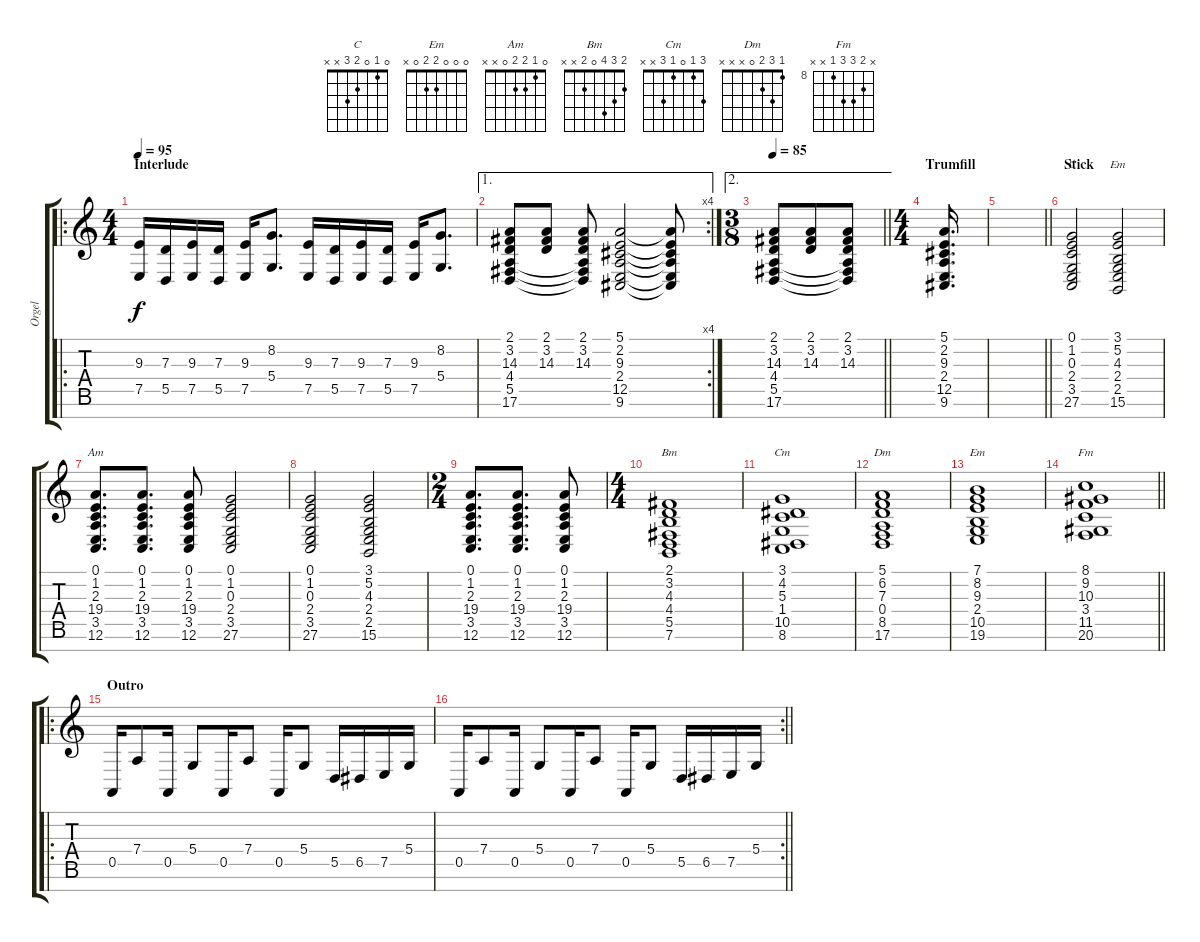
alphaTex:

\track ("Orgel" "Orgel") {instrument rockorgan}
\staff {score tabs}
\tuning (E4 B3 G3 D3 A2 E2 B1) {hide}
\chord ("C" 0 1 0 2 3 x x)
\chord ("Em" 3 5 4 2 x x x)
\chord ("Am" 0 1 2 2 0 x x)
\chord ("Bm" 2 3 4 0 2 x x)
\chord ("Cm" 3 1 0 1 3 x x)
\chord ("Dm" 1 3 2 0 x x x)
\chord ("Em" 0 0 0 2 2 0 x)
\chord ("Fm" x 9 10 10 8 x x) {firstfret 8}
\ro
\ts (4 4)
\section ("" "Interlude")
\tempo 95
\clef g2
\ks c
(9.3 7.5).16{dy f} (7.3 5.5).16 (9.3 7.5).16 (7.3 5.5).16 (9.3 7.5).16 (8.2 5.4).8{d} (9.3 7.5).16 (7.3 5.5).16 (9.3 7.5).16 (7.3 5.5).16 (9.3 7.5).16 (8.2 5.4).8{d} |
\ae 1
\rc 4
(2.1 3.2 14.3 4.4 5.5 17.6).8 (2.1 3.2 14.3).8 (2.1 3.2 14.3 4.4{t} 5.5{t} 17.6{t}).8 (5.1 2.2 9.3 2.4 12.5 9.6).2 (5.1{t} 2.2{t} 9.3{t} 2.4{t} 12.5{t} 9.6{t}).8 |
\ae 2
\ts (3 8)
\tempo 85
\barLineRight lightlight
(2.1 3.2 14.3 4.4 5.5 17.6).8 (2.1 3.2 14.3).8 (2.1 3.2 14.3 4.4{t} 5.5{t} 17.6{t}).8 |
\ts (4 4)
\section ("" "Trumfill")
(5.1 2.2 9.3 2.4 12.5 9.6).16{d} |
\barLineRight lightlight
|
\section ("" "Stick")
(0.1 1.2 0.3 2.4 3.5 27.6).2{ch "C"} (3.1 5.2 4.3 2.4 2.5 15.6).2{ch "Em"} |
(0.1 1.2 2.3 19.4 3.5 12.6).8{d ch "Am"} (0.1 1.2 2.3 19.4 3.5 12.6).8{d} (0.1 1.2 2.3 19.4 3.5 12.6).8 (0.1 1.2 0.3 2.4 3.5 27.6).2 |
(0.1 1.2 0.3 2.4 3.5 27.6).2 (3.1 5.2 4.3 2.4 2.5 15.6).2 |
\ts (2 4)
(0.1 1.2 2.3 19.4 3.5 12.6).8{d} (0.1 1.2 2.3 19.4 3.5 12.6).8{d} (0.1 1.2 2.3 19.4 3.5 12.6).8 |
\ts (4 4)
(2.1 3.2 4.3 4.4 5.5 7.6).1{ch "Bm"} |
(3.1 4.2 5.3 1.4 10.5 8.6).1{ch "Cm"} |
(5.1 6.2 7.3 0.4 8.5 17.6).1{ch "Dm"} |
(7.1 8.2 9.3 2.4 10.5 19.6).1{ch "Em"} |
\barLineRight lightlight
(8.1 9.2 10.3 3.4 11.5 20.6).1{ch "Fm"} |
\ro
\section ("" "Outro")
0.5.16 7.4.8 0.5.16 5.4.8 0.5.16 7.4.8 0.5.16 5.4.8 5.5.16 6.5.16 7.5.16 5.4.16 |
\rc 2
\barLineRight lightlight
0.5.16 7.4.8 0.5.16 5.4.8 0.5.16 7.4.8 0.5.16 5.4.8 5.5.16 6.5.16 7.5.16 5.4.16
